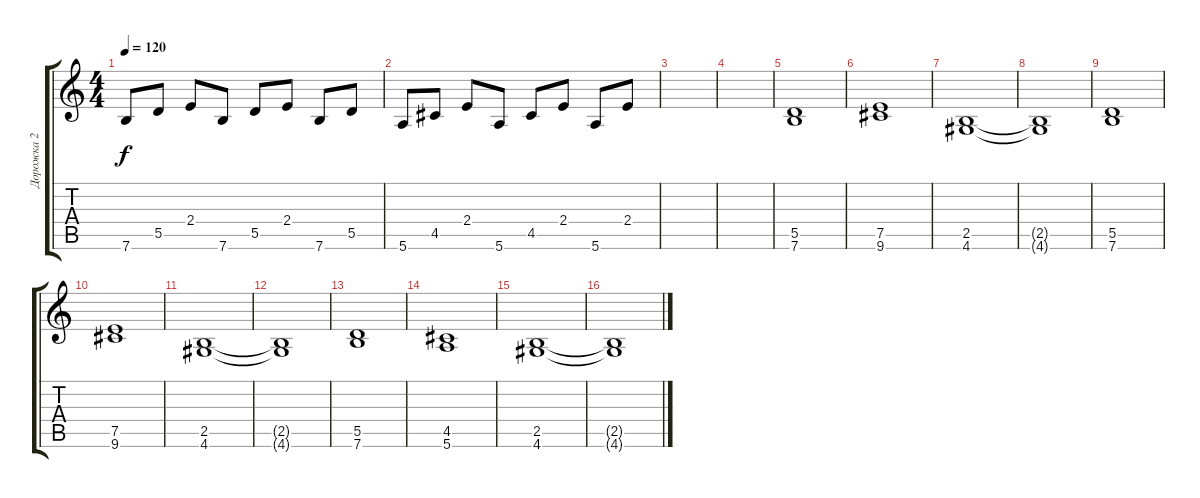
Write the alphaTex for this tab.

\track ("Дорожка 2" "Дорожка 2") {instrument electricguitarclean}
\staff {score tabs}
\tuning (E4 B3 G3 D3 A2 E2) {hide}
\ts (4 4)
\tempo 120
\clef g2
\ks c
7.6.8{dy f} 5.5.8 2.4.8 7.6.8 5.5.8 2.4.8 7.6.8 5.5.8 |
5.6.8 4.5.8 2.4.8 5.6.8 4.5.8 2.4.8 5.6.8 2.4.8 |
|
|
(5.5 7.6).1 |
(7.5 9.6).1 |
(2.5 4.6).1 |
(2.5{t} 4.6{t}).1 |
(5.5 7.6).1 |
(7.5 9.6).1 |
(2.5 4.6).1 |
(2.5{t} 4.6{t}).1 |
(5.5 7.6).1 |
(4.5 5.6).1 |
(2.5 4.6).1 |
(2.5{t} 4.6{t}).1
